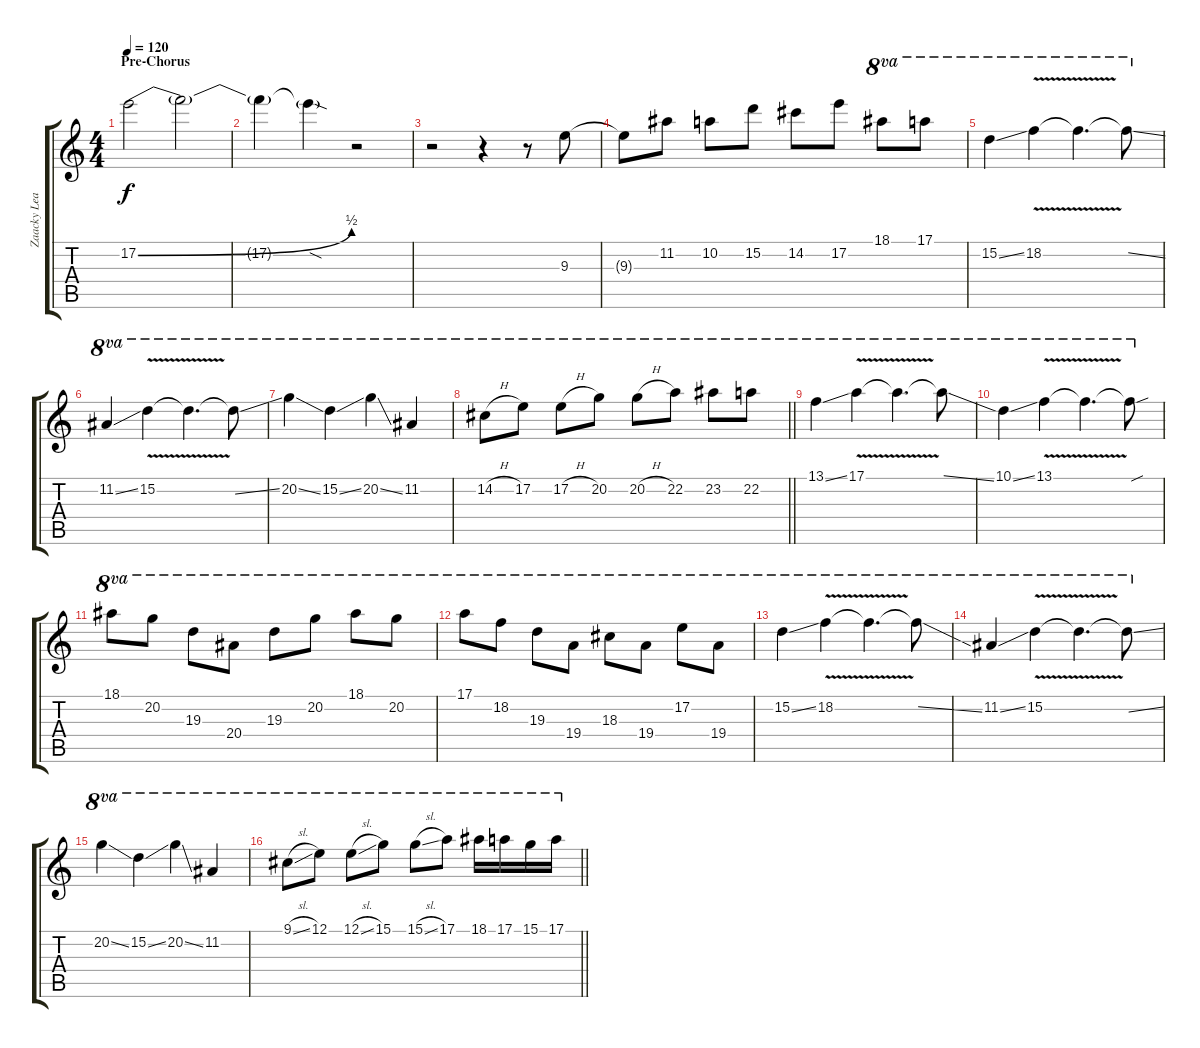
\track ("Zaacky Lead" "Zaacky Lea") {instrument distortionguitar}
\staff {score tabs}
\tuning (E4 B3 G3 D3 A2 D2) {hide}
\ts (4 4)
\section ("" "Pre-Chorus")
\tempo 120
\clef g2
\ks c
17.2{be (bend 0 0 60 2)}.2{dy f} 17.2{t}.2 |
17.2{t}.4 17.2{sod t}.4 r.2 |
r.2 r.4 r.8 9.3.8 |
9.3{t}.8 11.2.8 10.2.8 15.2.8 14.2.8 17.2.8 18.1.8{ot 8va} 17.1.8{ot 8va} |
15.2{ss}.4{ot 8va} 18.2{v}.4{ot 8va} 18.2{t}.4{d ot 8va} 18.2{ss t}.8{ot 8va} |
11.2{ss}.4{ot 8va} 15.2{v}.4{ot 8va} 15.2{t}.4{d ot 8va} 15.2{ss t}.8{ot 8va} |
20.2{ss}.4{ot 8va} 15.2{ss}.4{ot 8va} 20.2{ss}.4{ot 8va} 11.2.4{ot 8va} |
\barLineRight lightlight
14.2{h}.8{ot 8va} 17.2.8{ot 8va} 17.2{h}.8{ot 8va} 20.2.8{ot 8va} 20.2{h}.8{ot 8va} 22.2.8{ot 8va} 23.2.8{ot 8va} 22.2.8{ot 8va} |
13.1{ss}.4{ot 8va} 17.1{v}.4{ot 8va} 17.1{t}.4{d ot 8va} 17.1{ss t}.8{ot 8va} |
10.1{ss}.4{ot 8va} 13.1{v}.4{ot 8va} 13.1{t}.4{d ot 8va} 13.1{sou t}.8{ot 8va} |
18.1.8{ot 8va} 20.2.8{ot 8va} 19.3.8{ot 8va} 20.4.8{ot 8va} 19.3.8{ot 8va} 20.2.8{ot 8va} 18.1.8{ot 8va} 20.2.8{ot 8va} |
17.1.8{ot 8va} 18.2.8{ot 8va} 19.3.8{ot 8va} 19.4.8{ot 8va} 18.3.8{ot 8va} 19.4.8{ot 8va} 17.2.8{ot 8va} 19.4.8{ot 8va} |
15.2{ss}.4{ot 8va} 18.2{v}.4{ot 8va} 18.2{t}.4{d ot 8va} 18.2{ss t}.8{ot 8va} |
11.2{ss}.4{ot 8va} 15.2{v}.4{ot 8va} 15.2{t}.4{d ot 8va} 15.2{ss t}.8{ot 8va} |
20.2{ss}.4{ot 8va} 15.2{ss}.4{ot 8va} 20.2{ss}.4{ot 8va} 11.2.4{ot 8va} |
\barLineRight lightlight
9.1{sl}.8{ot 8va} 12.1.8{ot 8va} 12.1{sl}.8{ot 8va} 15.1.8{ot 8va} 15.1{sl}.8{ot 8va} 17.1.8{ot 8va} 18.1.16{ot 8va} 17.1.16{ot 8va} 15.1.16{ot 8va} 17.1.16{ot 8va}
